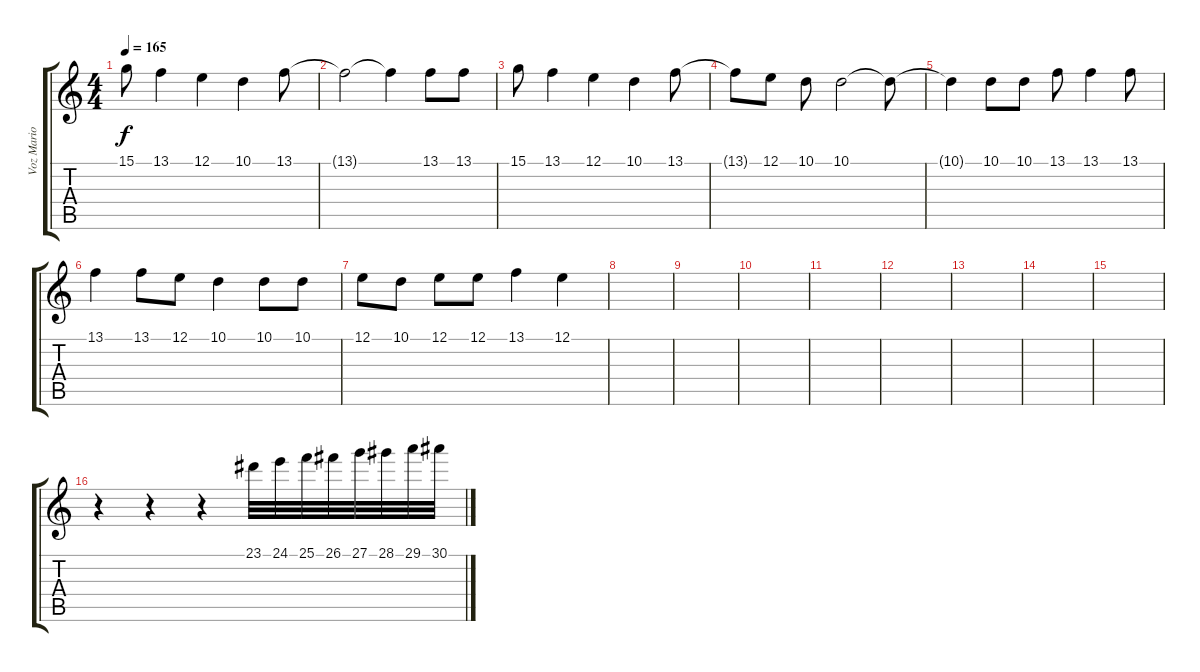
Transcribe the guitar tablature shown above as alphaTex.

\track ("Voz Mario Muñoz" "Voz Mario ") {instrument piccolo}
\staff {score tabs}
\tuning (E4 B3 G3 D3 A2 E2) {hide}
\ts (4 4)
\tempo 165
\clef g2
\ks c
15.1.8{dy f} 13.1.4 12.1.4 10.1.4 13.1.8 |
13.1{t}.2 13.1{t}.4 13.1.8 13.1.8 |
15.1.8 13.1.4 12.1.4 10.1.4 13.1.8 |
13.1{t}.8 12.1.8 10.1.8 10.1.2 10.1{t}.8 |
10.1{t}.4 10.1.8 10.1.8 13.1.8 13.1.4 13.1.8 |
13.1.4 13.1.8 12.1.8 10.1.4 10.1.8 10.1.8 |
12.1.8 10.1.8 12.1.8 12.1.8 13.1.4 12.1.4 |
|
|
|
|
|
|
|
|
r.4 r.4 r.4 23.1.32 24.1.32 25.1.32 26.1.32 27.1.32 28.1.32 29.1.32 30.1.32
